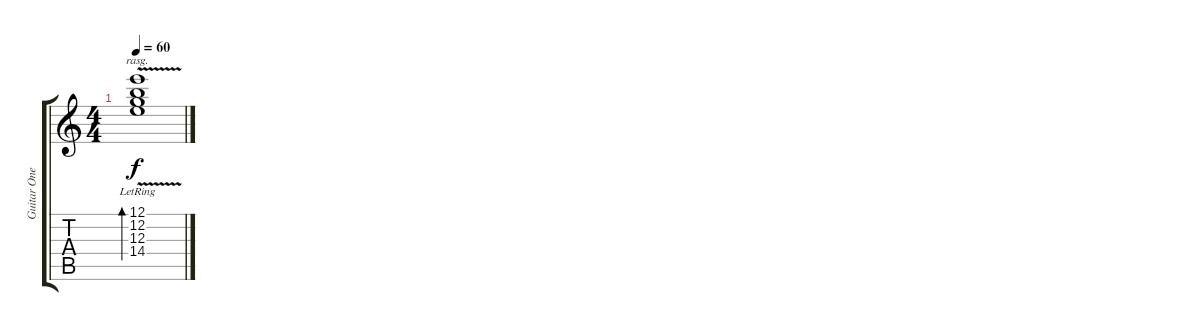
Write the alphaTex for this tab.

\track ("Guitar One" "Guitar One") {instrument acousticguitarsteel}
\staff {score tabs}
\tuning (E4 B3 G3 D3 A2 E2) {hide}
\ts (4 4)
\tempo 60
\clef g2
\ks c
(12.1 12.2{v lr} 12.3 14.4).1{bd 240 rasg ii dy f}
